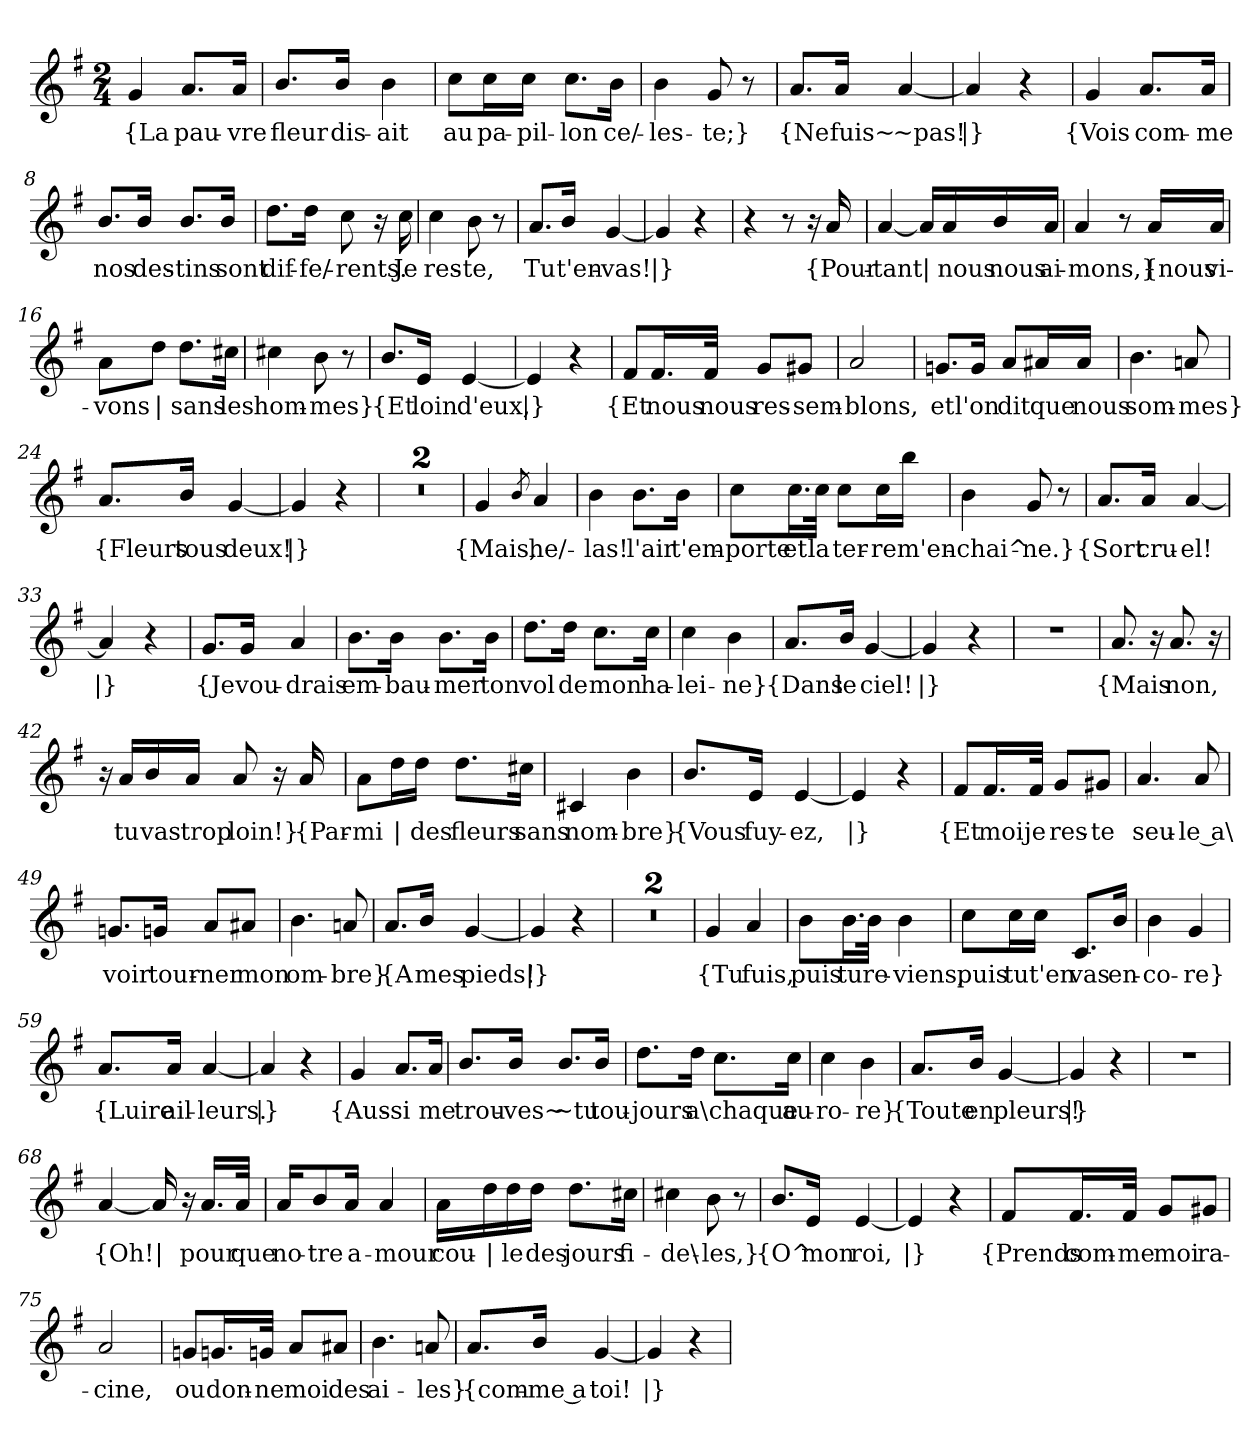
**kern	**text
*part1	*part1
*staff1	*staff1
*clefG2	*
*k[f#]	*
*M2/4	*
=1	=1
!	!LO:LY:b
4g/	{La
!	!LO:LY:b
8.a/L	pau-
!	!LO:LY:b
16a/Jk	-vre
=2	=2
!	!LO:LY:b
8.b/L	fleur
!	!LO:LY:b
16b/Jk	dis-
!	!LO:LY:b
4b\	-ait
=3	=3
!	!LO:LY:b
8cc\L	au
!	!LO:LY:b
16cc\L	pa-
!	!LO:LY:b
16cc\JJ	-pil-
!	!LO:LY:b
8.cc\L	-lon
!	!LO:LY:b
16b\Jk	ce/-
=4	=4
!	!LO:LY:b
4b\	-les-
!	!LO:LY:b
8g/	-te;}
8r	.
=5	=5
!	!LO:LY:b
8.a/L	{Ne
!	!LO:LY:b
16a/Jk	fuis~
!	!LO:LY:b
[4a/	~pas!
=6	=6
!	!LO:LY:b
4a/]	|}
4r	.
=7	=7
!	!LO:LY:b
4g/	{Vois
!	!LO:LY:b
8.a/L	com-
!	!LO:LY:b
16a/Jk	-me
!!LO:LB:g=z
=8	=8
!	!LO:LY:b
8.b/L	nos
!	!LO:LY:b
16b/Jk	des-
!	!LO:LY:b
8.b/L	-tins
!	!LO:LY:b
16b/Jk	sont
=9	=9
!	!LO:LY:b
8.dd\L	dif-
!	!LO:LY:b
16dd\Jk	-fe/-
!	!LO:LY:b
8cc\	-rents.
16r	.
!	!LO:LY:b
16cc\	Je
=10	=10
!	!LO:LY:b
4cc\	res-
!	!LO:LY:b
8b\	-te,
8r	.
=11	=11
!	!LO:LY:b
8.a/L	Tu
!	!LO:LY:b
16b/Jk	t'en-
!	!LO:LY:b
[4g/	-vas!
=12	=12
!	!LO:LY:b
4g/]	|}
4r	.
=13	=13
4r	.
8r	.
16r	.
!	!LO:LY:b
16a/	{Pour-
=14	=14
!	!LO:LY:b
[4a/	-tant
!	!LO:LY:b
16a/LL]	|
!	!LO:LY:b
16a/	nous
!	!LO:LY:b
16b/	nous
!	!LO:LY:b
16a/JJ	ai-
!!LO:LB:g=z
=15	=15
!	!LO:LY:b
4a/	-mons,}
8r	.
!	!LO:LY:b
16a/LL	{nous
!	!LO:LY:b
16a/JJ	vi-
=16	=16
!	!LO:LY:b
8a\L	-vons
!	!LO:LY:b
8dd\J	|
!	!LO:LY:b
8.dd\L	sans
!	!LO:LY:b
16cc#X\Jk	les
=17	=17
!	!LO:LY:b
4cc#X\	hom-
!	!LO:LY:b
8b\	-mes}
8r	.
=18	=18
!	!LO:LY:b
8.b/L	{Et
!	!LO:LY:b
16e/Jk	loin
!	!LO:LY:b
[4e/	d'eux,
=19	=19
!	!LO:LY:b
4e/]	|}
4r	.
=20	=20
!	!LO:LY:b
8f#/L	{Et
!	!LO:LY:b
16.f#/L	nous
!	!LO:LY:b
32f#/JJk	nous
!	!LO:LY:b
8g/L	res-
!	!LO:LY:b
8g#X/J	-sem-
=21	=21
!	!LO:LY:b
2a/	-blons,
!!LO:LB:g=z
=22	=22
!	!LO:LY:b
8.gn/L	et
!	!LO:LY:b
16g/Jk	l'on
!	!LO:LY:b
8a/L	dit
!	!LO:LY:b
16a#X/L	que
!	!LO:LY:b
16a#/JJ	nous
=23	=23
!	!LO:LY:b
4.b\	som-
!	!LO:LY:b
8an/	-mes}
=24	=24
!	!LO:LY:b
8.a/L	{Fleurs
!	!LO:LY:b
16b/Jk	tous
!	!LO:LY:b
[4g/	deux!
=25	=25
!	!LO:LY:b
4g/]	|}
4r	.
=26	=26
2r	.
=27	=27
2r	.
=28	=28
!	!LO:LY:b
4g/	{Mais,
8qb/	.
!	!LO:LY:b
4a/	he/-
=29	=29
!	!LO:LY:b
4b\	-las!
!	!LO:LY:b
8.b\L	l'air
!	!LO:LY:b
16b\Jk	t'em-
!!LO:LB:g=z
=30	=30
!	!LO:LY:b
8cc\L	-porte
!	!LO:LY:b
16.cc\L	et
!	!LO:LY:b
32cc\JJk	la
!	!LO:LY:b
8cc\L	ter-
!	!LO:LY:b
16cc\L	-re
!	!LO:LY:b
16bb\JJ	m'en-
=31	=31
!	!LO:LY:b
4b\	-chai^-
!	!LO:LY:b
8g/	-ne.}
8r	.
=32	=32
!	!LO:LY:b
8.a/L	{Sort
!	!LO:LY:b
16a/Jk	cru-
!	!LO:LY:b
[4a/	-el!
=33	=33
!	!LO:LY:b
4a/]	|}
4r	.
=34	=34
!	!LO:LY:b
8.g/L	{Je
!	!LO:LY:b
16g/Jk	vou-
!	!LO:LY:b
4a/	-drais
=35	=35
!	!LO:LY:b
8.b\L	em-
!	!LO:LY:b
16b\Jk	-bau-
!	!LO:LY:b
8.b\L	-mer
!	!LO:LY:b
16b\Jk	ton
!!LO:LB:g=z
=36	=36
!	!LO:LY:b
8.dd\L	vol
!	!LO:LY:b
16dd\Jk	de
!	!LO:LY:b
8.cc\L	mon
!	!LO:LY:b
16cc\Jk	ha-
=37	=37
!	!LO:LY:b
4cc\	-lei-
!	!LO:LY:b
4b\	-ne}
=38	=38
!	!LO:LY:b
8.a/L	{Dans
!	!LO:LY:b
16b/Jk	le
!	!LO:LY:b
[4g/	ciel!
=39	=39
!	!LO:LY:b
4g/]	|}
4r	.
=40	=40
2r	.
=41	=41
!	!LO:LY:b
8.a/	{Mais
16r	.
!	!LO:LY:b
8.a/	non,
16r	.
=42	=42
16r	.
!	!LO:LY:b
16a/LL	tu
!	!LO:LY:b
16b/	vas
!	!LO:LY:b
16a/JJ	trop
!	!LO:LY:b
8a/	loin!}
16r	.
!	!LO:LY:b
16a/	{Par-
!!LO:LB:g=z
=43	=43
!	!LO:LY:b
8a\L	-mi
!	!LO:LY:b
16dd\L	|
!	!LO:LY:b
16dd\JJ	des
!	!LO:LY:b
8.dd\L	fleurs
!	!LO:LY:b
16cc#X\Jk	sans
=44	=44
!	!LO:LY:b
4c#X/	nom-
!	!LO:LY:b
4b\	-bre}
=45	=45
!	!LO:LY:b
8.b/L	{Vous
!	!LO:LY:b
16e/Jk	fuy-
!	!LO:LY:b
[4e/	-ez,
=46	=46
!	!LO:LY:b
4e/]	|}
4r	.
=47	=47
!	!LO:LY:b
8f#/L	{Et
!	!LO:LY:b
16.f#/L	moi
!	!LO:LY:b
32f#/JJk	je
!	!LO:LY:b
8g/L	res-
!	!LO:LY:b
8g#X/J	-te
=48	=48
!	!LO:LY:b
4.a/	seu-
!	!LO:LY:b
8a/	-le a\
=49	=49
!	!LO:LY:b
8.gn/L	voir
!	!LO:LY:b
16gn/Jk	tour-
!	!LO:LY:b
8a/L	-ner
!	!LO:LY:b
8a#X/J	mon
!!LO:LB:g=z
=50	=50
!	!LO:LY:b
4.b\	om-
!	!LO:LY:b
8an/	-bre}
=51	=51
!	!LO:LY:b
8.a/L	{A
!	!LO:LY:b
16b/Jk	mes
!	!LO:LY:b
[4g/	pieds!
=52	=52
!	!LO:LY:b
4g/]	|}
4r	.
=53	=53
2r	.
=54	=54
2r	.
=55	=55
!	!LO:LY:b
4g/	{Tu
!	!LO:LY:b
4a/	fuis,
=56	=56
!	!LO:LY:b
8b\L	puis
!	!LO:LY:b
16.b\L	tu
!	!LO:LY:b
32b\JJk	re-
!	!LO:LY:b
4b\	-viens,
=57	=57
!	!LO:LY:b
8cc\L	puis
!	!LO:LY:b
16cc\L	tu
!	!LO:LY:b
16cc\JJ	t'en
!	!LO:LY:b
8.c/L	vas
!	!LO:LY:b
16b/Jk	en-
=58	=58
!	!LO:LY:b
4b\	-co-
!	!LO:LY:b
4g/	-re}
!!LO:LB:g=z
=59	=59
!	!LO:LY:b
8.a/L	{Luire
!	!LO:LY:b
16a/Jk	ail-
!	!LO:LY:b
[4a/	-leurs.
=60	=60
!	!LO:LY:b
4a/]	|}
4r	.
=61	=61
!	!LO:LY:b
4g/	{Aus-
!	!LO:LY:b
8.a/L	-si
!	!LO:LY:b
16a/Jk	me
=62	=62
!	!LO:LY:b
8.b/L	trou-
!	!LO:LY:b
16b/Jk	-ves~
!	!LO:LY:b
8.b/L	~tu
!	!LO:LY:b
16b/Jk	tou-
=63	=63
!	!LO:LY:b
8.dd\L	-jours
!	!LO:LY:b
16dd\Jk	a\
!	!LO:LY:b
8.cc\L	chaque
!	!LO:LY:b
16cc\Jk	au-
=64	=64
!	!LO:LY:b
4cc\	-ro-
!	!LO:LY:b
4b\	-re}
=65	=65
!	!LO:LY:b
8.a/L	{Toute
!	!LO:LY:b
16b/Jk	en
!	!LO:LY:b
[4g/	pleurs!
!!LO:LB:g=z
=66	=66
!	!LO:LY:b
4g/]	|}
4r	.
=67	=67
2r	.
=68	=68
!	!LO:LY:b
[4a/	{Oh!
!	!LO:LY:b
16a/]	|
16r	.
!	!LO:LY:b
16.a/LL	pour
!	!LO:LY:b
32a/JJk	que
=69	=69
!	!LO:LY:b
16a/KL	no-
!	!LO:LY:b
8b/	-tre
!	!LO:LY:b
16a/Jk	a-
!	!LO:LY:b
4a/	-mour
=70	=70
!	!LO:LY:b
16a\LL	cou-
!	!LO:LY:b
16dd\	|
!	!LO:LY:b
16dd\	-le
!	!LO:LY:b
16dd\JJ	des
!	!LO:LY:b
8.dd\L	jours
!	!LO:LY:b
16cc#X\Jk	fi-
=71	=71
!	!LO:LY:b
4cc#X\	-de\-
!	!LO:LY:b
8b\	-les,}
8r	.
=72	=72
!	!LO:LY:b
8.b/L	{O^
!	!LO:LY:b
16e/Jk	mon
!	!LO:LY:b
[4e/	roi,
=73	=73
!	!LO:LY:b
4e/]	|}
4r	.
!!LO:PB:g=z
=74	=74
!	!LO:LY:b
8f#/L	{Prends
!	!LO:LY:b
16.f#/L	com-
!	!LO:LY:b
32f#/JJk	-me
!	!LO:LY:b
8g/L	moi
!	!LO:LY:b
8g#X/J	ra-
=75	=75
!	!LO:LY:b
2a/	-cine,
=76	=76
!	!LO:LY:b
8gn/L	ou
!	!LO:LY:b
16.gn/L	don-
!	!LO:LY:b
32gn/JJk	-ne
!	!LO:LY:b
8a/L	moi
!	!LO:LY:b
8a#X/J	des
=77	=77
!	!LO:LY:b
4.b\	ai-
!	!LO:LY:b
8an/	-les}
=78	=78
!	!LO:LY:b
8.a/L	{com-
!	!LO:LY:b
16b/Jk	-me a
!	!LO:LY:b
[4g/	toi!
=79	=79
!	!LO:LY:b
4g/]	|}
4r	.
=	=
*-	*-
